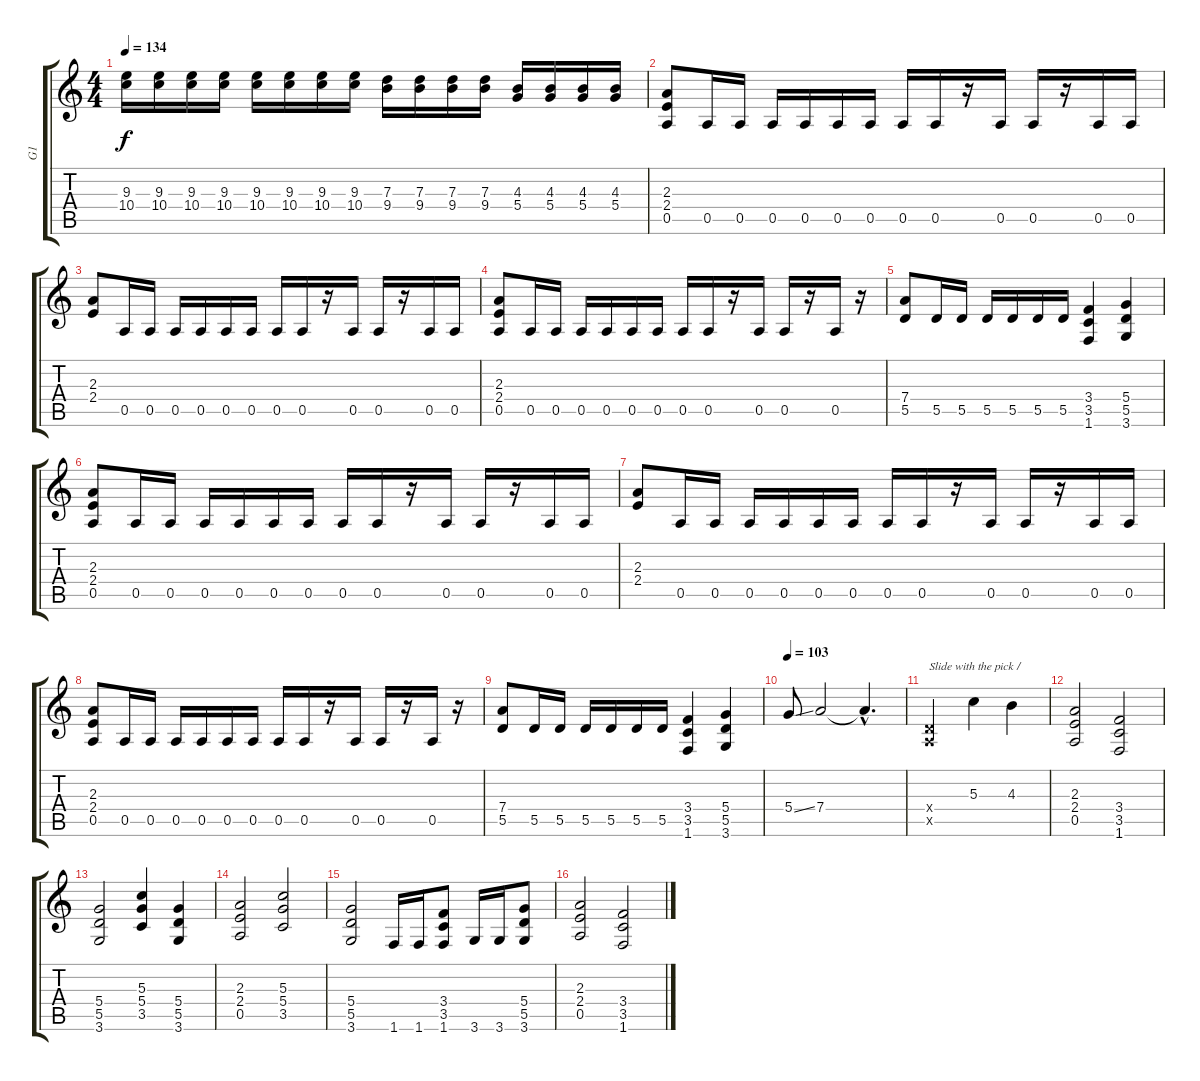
\track ("G1" "G1") {instrument distortionguitar}
\staff {score tabs}
\tuning (E4 B3 G3 D3 A2 E2) {hide}
\ts (4 4)
\tempo 134
\clef g2
\ks c
(9.3 10.4).16{dy f} (9.3 10.4).16 (9.3 10.4).16 (9.3 10.4).16 (9.3 10.4).16 (9.3 10.4).16 (9.3 10.4).16 (9.3 10.4).16 (7.3 9.4).16 (7.3 9.4).16 (7.3 9.4).16 (7.3 9.4).16 (4.3 5.4).16 (4.3 5.4).16 (4.3 5.4).16 (4.3 5.4).16 |
(2.3 2.4 0.5).8 0.5.16 0.5.16 0.5.16 0.5.16 0.5.16 0.5.16 0.5.16 0.5.16 r.16 0.5.16 0.5.16 r.16 0.5.16 0.5.16 |
(2.3 2.4).8 0.5.16 0.5.16 0.5.16 0.5.16 0.5.16 0.5.16 0.5.16 0.5.16 r.16 0.5.16 0.5.16 r.16 0.5.16 0.5.16 |
(2.3 2.4 0.5).8 0.5.16 0.5.16 0.5.16 0.5.16 0.5.16 0.5.16 0.5.16 0.5.16 r.16 0.5.16 0.5.16 r.16 0.5.16 r.16 |
(7.4 5.5).8 5.5.16 5.5.16 5.5.16 5.5.16 5.5.16 5.5.16 (3.4 3.5 1.6).4 (5.4 5.5 3.6).4 |
(2.3 2.4 0.5).8 0.5.16 0.5.16 0.5.16 0.5.16 0.5.16 0.5.16 0.5.16 0.5.16 r.16 0.5.16 0.5.16 r.16 0.5.16 0.5.16 |
(2.3 2.4).8 0.5.16 0.5.16 0.5.16 0.5.16 0.5.16 0.5.16 0.5.16 0.5.16 r.16 0.5.16 0.5.16 r.16 0.5.16 0.5.16 |
(2.3 2.4 0.5).8 0.5.16 0.5.16 0.5.16 0.5.16 0.5.16 0.5.16 0.5.16 0.5.16 r.16 0.5.16 0.5.16 r.16 0.5.16 r.16 |
(7.4 5.5).8 5.5.16 5.5.16 5.5.16 5.5.16 5.5.16 5.5.16 (3.4 3.5 1.6).4 (5.4 5.5 3.6).4 |
\tempo 103
5.4{ss}.8 7.4.2 7.4{hac t}.4{d} |
(0.4{x} 0.5{x}).2{txt "Slide with the pick /"} 5.3.4 4.3.4 |
(2.3 2.4 0.5).2 (3.4 3.5 1.6).2 |
(5.4 5.5 3.6).2 (5.3 5.4 3.5).4 (5.4 5.5 3.6).4 |
(2.3 2.4 0.5).2 (5.3 5.4 3.5).2 |
(5.4 5.5 3.6).2 1.6.16 1.6.16 (3.4 3.5 1.6).8 3.6.16 3.6.16 (5.4 5.5 3.6).8 |
(2.3 2.4 0.5).2 (3.4 3.5 1.6).2
